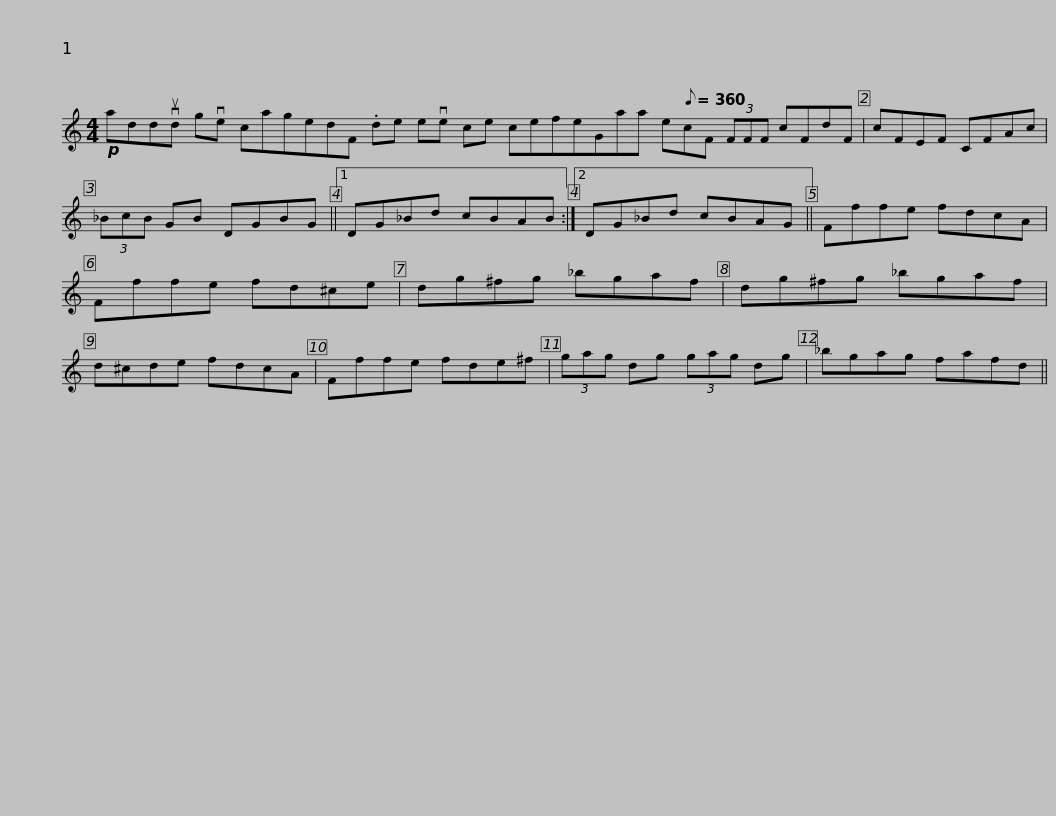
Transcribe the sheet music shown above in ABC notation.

X:1
L:1/8
M:4/4
I:linebreak $
K:C
V:1 treble
V:1
!p! addvud gve cagedF .de eve ce cefeGaa e[Q:1/8=360]cF (3FFF cFdF |$ cFEF CFAc | (3_BcB GB DGBG ||1 DG_Bd cBAB :|2 DG_Bd cBAG || %5
 Fffe fdcA |$ Fffe fd^ce | dg^fg _bgaf | dg^fg _bgaf | d^cde fdcA | %10
 Fffe fde^f |$ (3gag dg (3gag dg | _bgag fafd || %13
